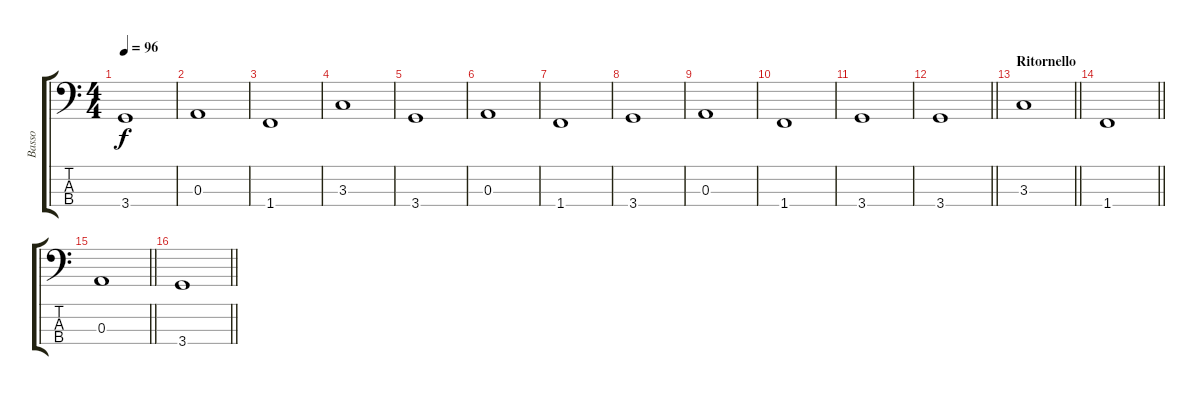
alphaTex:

\track ("Basso" "Basso") {instrument electricbassfinger}
\staff {score tabs}
\tuning (G2 D2 A1 E1) {hide}
\ts (4 4)
\tempo 96
\clef f4
\ks c
3.4.1{dy f} |
0.3.1 |
1.4.1 |
3.3.1 |
3.4.1 |
0.3.1 |
1.4.1 |
3.4.1 |
0.3.1 |
1.4.1 |
3.4.1 |
\barLineRight lightlight
3.4.1 |
\section ("" "Ritornello")
\barLineRight lightlight
3.3.1 |
\barLineRight lightlight
1.4.1 |
\barLineRight lightlight
0.3.1 |
\barLineRight lightlight
3.4.1
